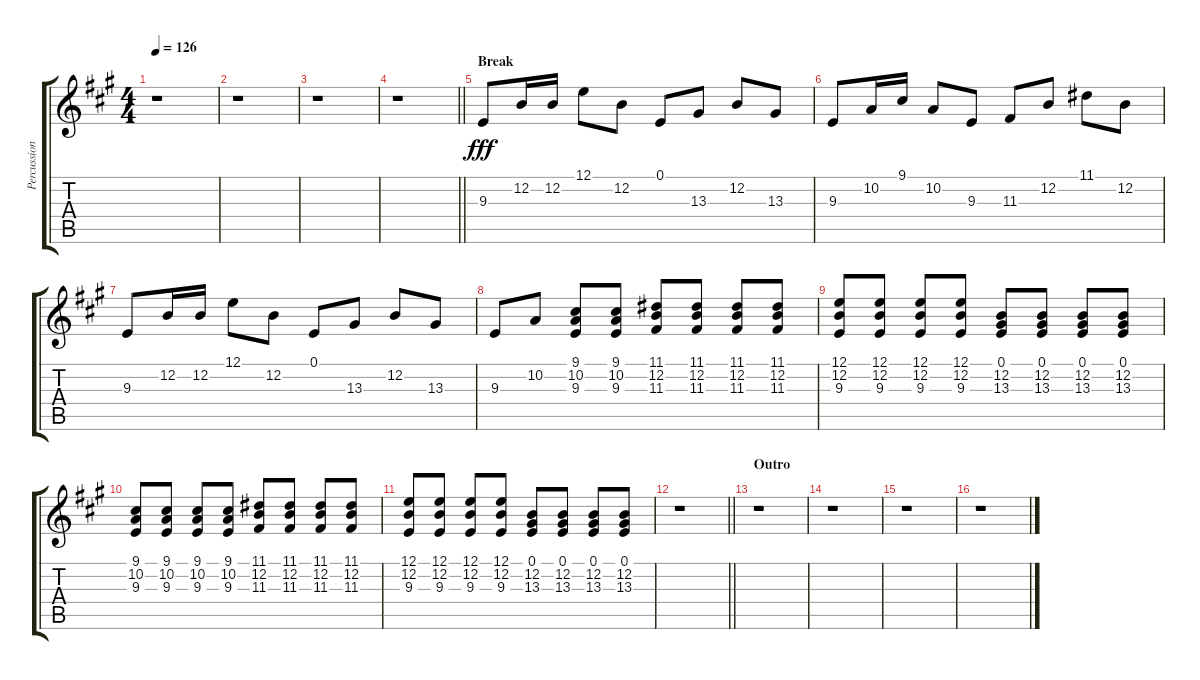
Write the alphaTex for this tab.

\track ("Percussion" "Percussion") {instrument xylophone}
\staff {score tabs}
\tuning (E4 B3 G3 D3 A2 E2) {hide}
\ts (4 4)
\tempo 126
\clef g2
\ks a
r.1{dy f} |
r.1 |
r.1 |
\barLineRight lightlight
r.1 |
\section ("" "Break")
9.3.8{dy fff instrument xylophone} 12.2.16 12.2.16 12.1.8 12.2.8 0.1.8 13.3.8 12.2.8 13.3.8 |
9.3.8 10.2.16 9.1.16 10.2.8 9.3.8 11.3.8 12.2.8 11.1.8 12.2.8 |
9.3.8{instrument xylophone} 12.2.16 12.2.16 12.1.8 12.2.8 0.1.8 13.3.8 12.2.8 13.3.8 |
9.3.8 10.2.8 (9.1 10.2 9.3).8 (9.1 10.2 9.3).8 (11.1 12.2 11.3).8 (11.1 12.2 11.3).8 (11.1 12.2 11.3).8 (11.1 12.2 11.3).8 |
(12.1 12.2 9.3).8 (12.1 12.2 9.3).8 (12.1 12.2 9.3).8 (12.1 12.2 9.3).8 (0.1 12.2 13.3).8 (0.1 12.2 13.3).8 (0.1 12.2 13.3).8 (0.1 12.2 13.3).8 |
(9.1 10.2 9.3).8 (9.1 10.2 9.3).8 (9.1 10.2 9.3).8 (9.1 10.2 9.3).8 (11.1 12.2 11.3).8 (11.1 12.2 11.3).8 (11.1 12.2 11.3).8 (11.1 12.2 11.3).8 |
(12.1 12.2 9.3).8 (12.1 12.2 9.3).8 (12.1 12.2 9.3).8 (12.1 12.2 9.3).8 (0.1 12.2 13.3).8 (0.1 12.2 13.3).8 (0.1 12.2 13.3).8 (0.1 12.2 13.3).8 |
\barLineRight lightlight
r.1 |
\section ("" "Outro")
r.1 |
r.1 |
r.1 |
r.1
